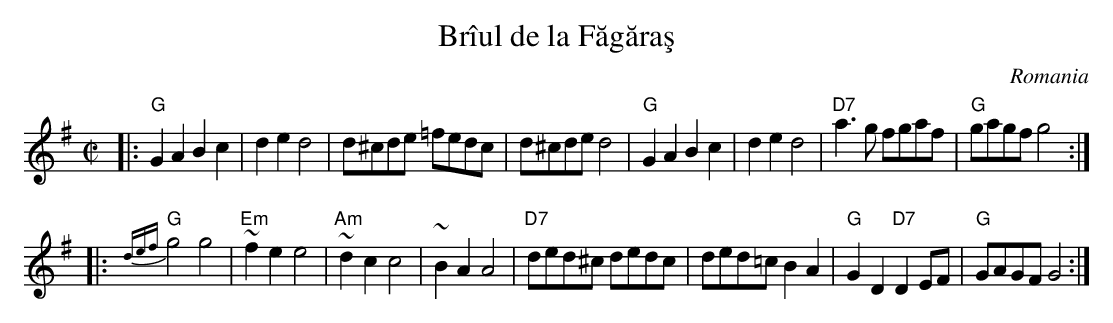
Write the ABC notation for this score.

X:1
T: Br\^iul de la F\uag\uara\,s
O: Romania
M: C|
L: 1/8
K: G
|:"G"G2A2 B2c2 | d2e2 d4 | d^cde =fedc | d^cde d4 \
| "G"G2A2 B2c2 | d2e2 d4 | "D7"a3g fgaf | "G"gagf g4 :|
|:"G"{def}g4 g4 | "Em"~f2e2 e4 | "Am"~d2c2 c4 | ~B2A2 A4 \
| "D7"ded^c dedc | ded=c B2A2 | "G"G2D2 "D7"D2EF | "G"GAGF G4 :|
